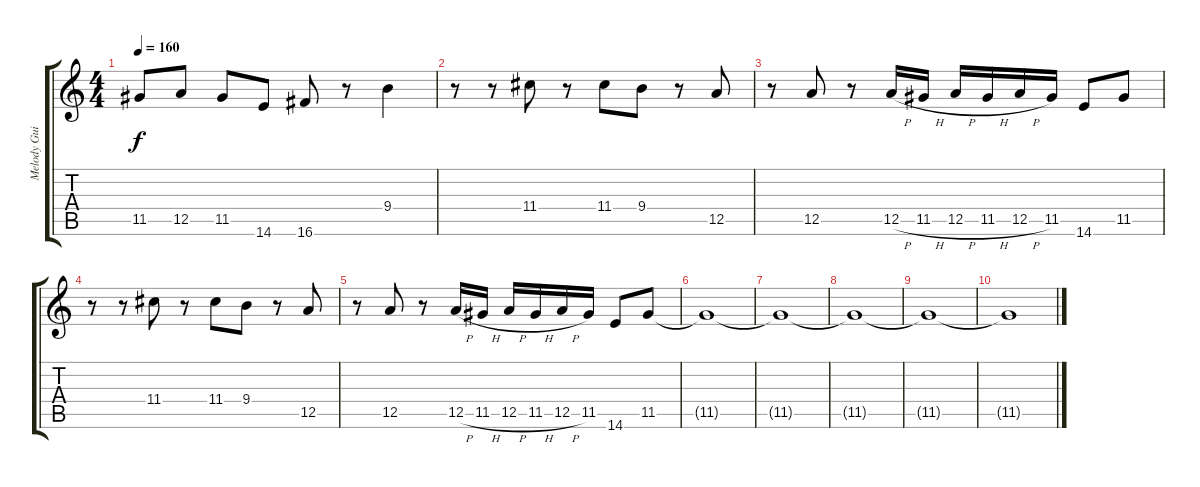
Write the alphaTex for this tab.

\track ("Melody Guitar" "Melody Gui") {instrument distortionguitar}
\staff {score tabs}
\tuning (E4 B3 G3 D3 A2 D2) {hide}
\ts (4 4)
\tempo 160
\clef g2
\ks c
11.5.8{dy f} 12.5.8 11.5.8 14.6.8 16.6.8 r.8 9.4.4 |
r.8 r.8 11.4.8 r.8 11.4.8 9.4.8 r.8 12.5.8 |
r.8 12.5.8 r.8 12.5{h}.16 11.5{h}.16 12.5{h}.16 11.5{h}.16 12.5{h}.16 11.5.16 14.6.8 11.5.8 |
r.8 r.8 11.4.8 r.8 11.4.8 9.4.8 r.8 12.5.8 |
r.8 12.5.8 r.8 12.5{h}.16 11.5{h}.16 12.5{h}.16 11.5{h}.16 12.5{h}.16 11.5.16 14.6.8 11.5.8 |
11.5{t}.1 |
11.5{t}.1 |
11.5{t}.1 |
11.5{t}.1 |
11.5{t}.1
